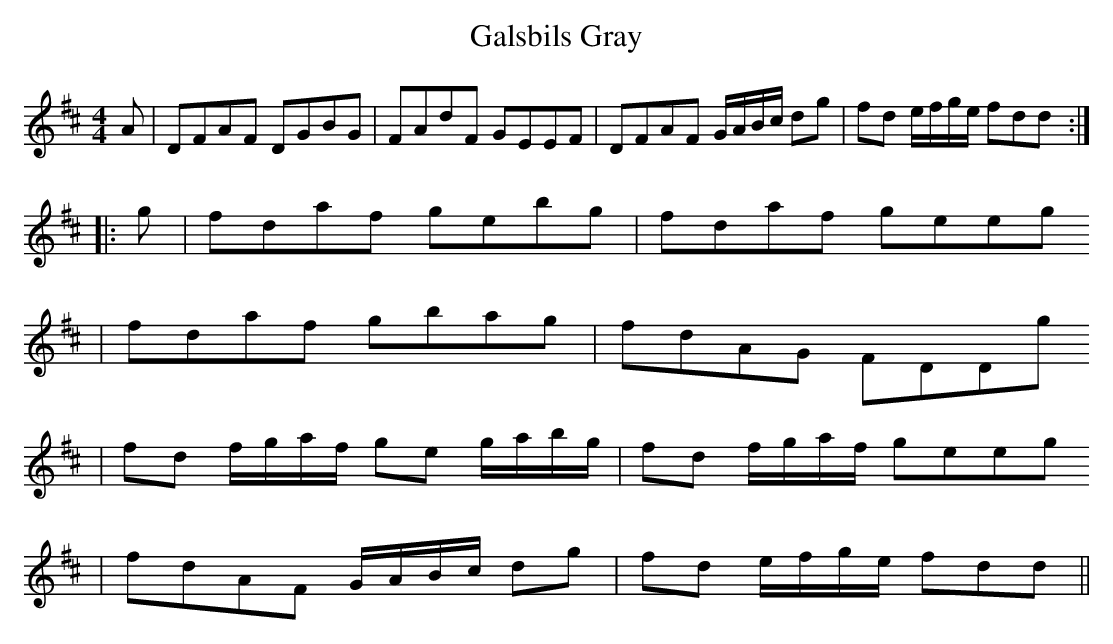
X:1
T:Galsbils Gray
M:4/4
L:1/8
K:D
A|DFAF DGBG|FAdF GEEF|DFAF G/2A/2B/2c/2 dg|fd e/2f/2g/2e/2 fdd:||:
g|fdaf gebg| fdaf geeg
 |fdaf gbag|fdAG FDDg
 |fd f/2g/2a/2f/2 ge g/2a/2b/g/2|fd f/2g/2a/2f/2 geeg
 |fdAF G/2A/2B/2c/2 dg|fd e/2f/2g/2e/2 fdd||
